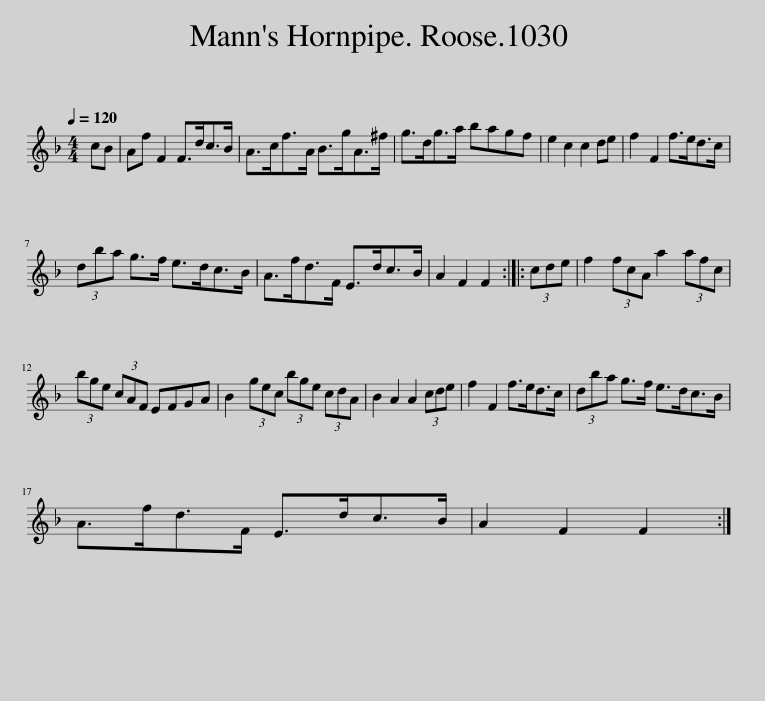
X:1
L:1/8
Q:1/4=120
M:4/4
I:linebreak $
K:F
V:1 treble
V:1
 cB | Af F2 F>dc>B | A>cf>A B>gA>^f | g>dg>a bagf | e2 c2 c2 de | %5
 f2 F2 f>ed>c |$ (3dba g>f e>dc>B | A>fd>F E>dc>B | A2 F2 F2 :: (3cde | %10
 f2 (3fcA a2 (3afc |$ (3bge (3cAF EFGA | B2 (3gec (3bge (3cdA | B2 A2 A2 (3cde | f2 F2 f>ed>c | %15
 (3dba g>f e>dc>B |$ A>fd>F E>dc>B | A2 F2 F2 :| %18
